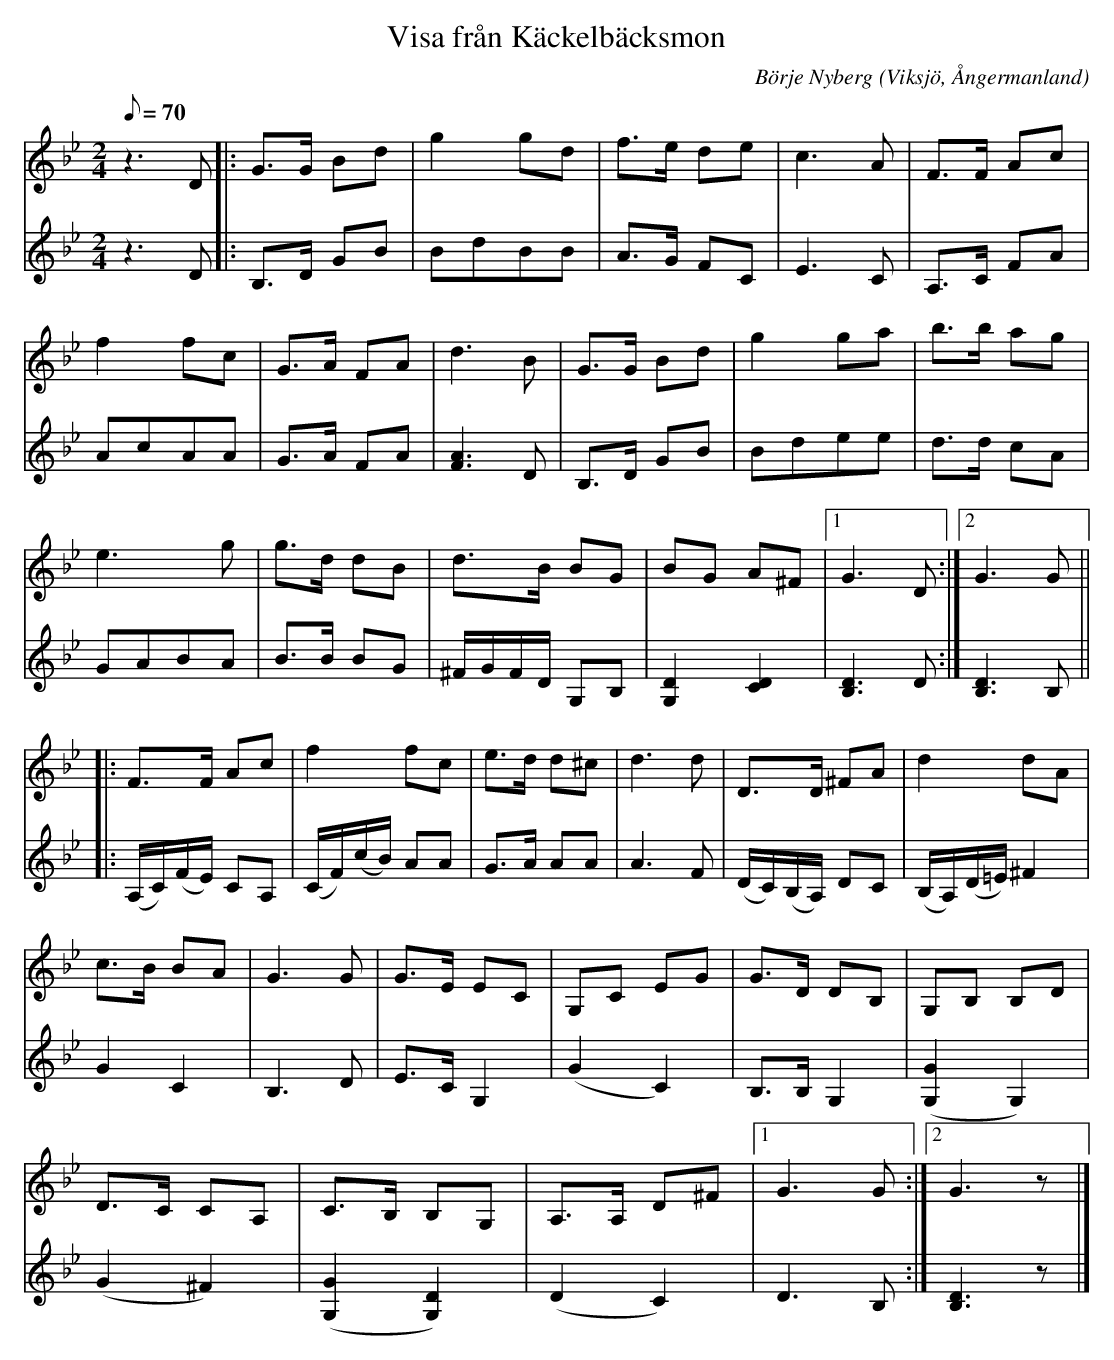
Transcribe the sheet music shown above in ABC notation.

X:1
T:Visa från Käckelbäcksmon
C:Börje Nyberg
O:Viksjö, Ångermanland
M:2/4
L:1/8
Q:70
K:Gm
V:1
z2> D2|: G>G Bd | g2 gd | f>e de | c2>A2 | F>F Ac |
f2 fc | G>A FA | d2>B2 | G>G Bd |g2 ga | b>b ag |
e2> g2 | g>d dB |d>B BG |BG A^F |1 G2> D2 :|2 G2> G2 ||
|: F>F Ac | f2 fc | e>d d^c | d2>d2 | D>D ^FA | d2 dA |
c>B BA |G2> G2 | G>E EC | G,C EG | G>D DB, | G,B, B,D |
D>C CA, | C>B, B,G, | A,>A, D^F |1 G2> G2 :|2 G2> z2 |]
V:2
z2> D2 |: B,>D GB | BdBB | A>G FC | E2>C2 | A,>C FA |
AcAA | G>A FA| [A2F2]> D2 | B,>D GB | Bdee | d>d cA |
GABA | B>B BG | ^F/2G/2F/2D/2 G,B, | [G,2D2] [C2D2] | [D2B,2]> D2 :| [D2B,2]> B,2 ||
|: (A,/2C/2)(F/2E/2) CA, | (C/2F/2)(c/2B/2) AA | G>A AA | A2> F2 | (D/2C/2)(B,/2A,/2) DC | (B,/2A,/2)(D/2=E/2) ^F2 |
G2 C2 | B,2> D2 | E>C G,2 |(G2 C2) | B,>B, G,2 | ([G,2G2] G,2) |
(G2 ^F2) | ([G2G,2] [D2G,2]) | (D2 C2) | D2> B,2 :| [D2B,2]> z2 |]
